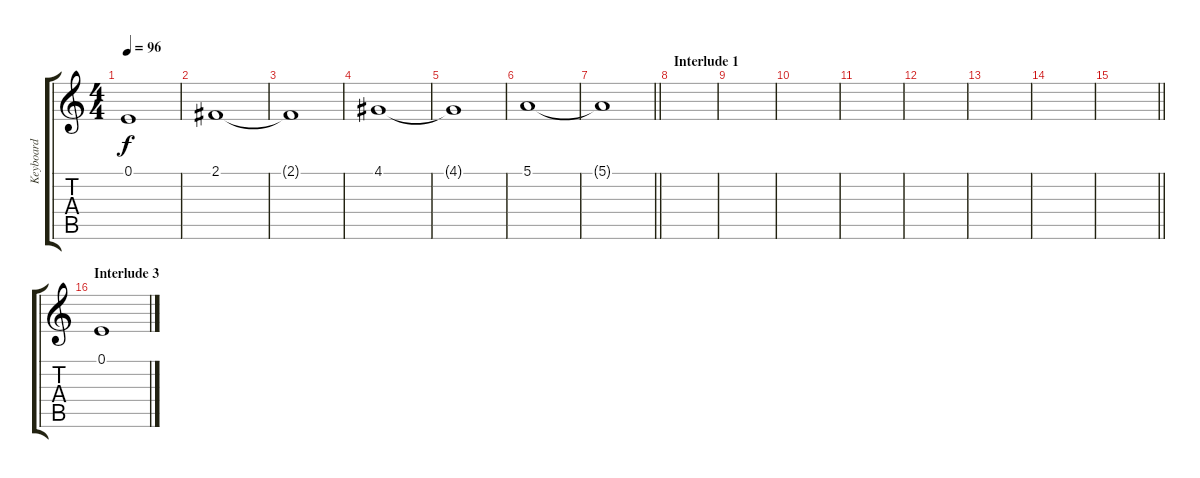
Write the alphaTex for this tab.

\track ("Keyboard" "Keyboard") {instrument pad2warm}
\staff {score tabs}
\tuning (E4 B3 G3 D3 A2 E2) {hide}
\ts (4 4)
\tempo 96
\clef g2
\ks c
0.1{t}.1{dy f} |
2.1.1 |
2.1{t}.1 |
4.1.1 |
4.1{t}.1 |
5.1.1 |
\barLineRight lightlight
5.1{t}.1 |
\section ("" "Interlude 1")
|
|
|
|
|
|
|
\barLineRight lightlight
|
\section ("" "Interlude 3")
0.1.1
